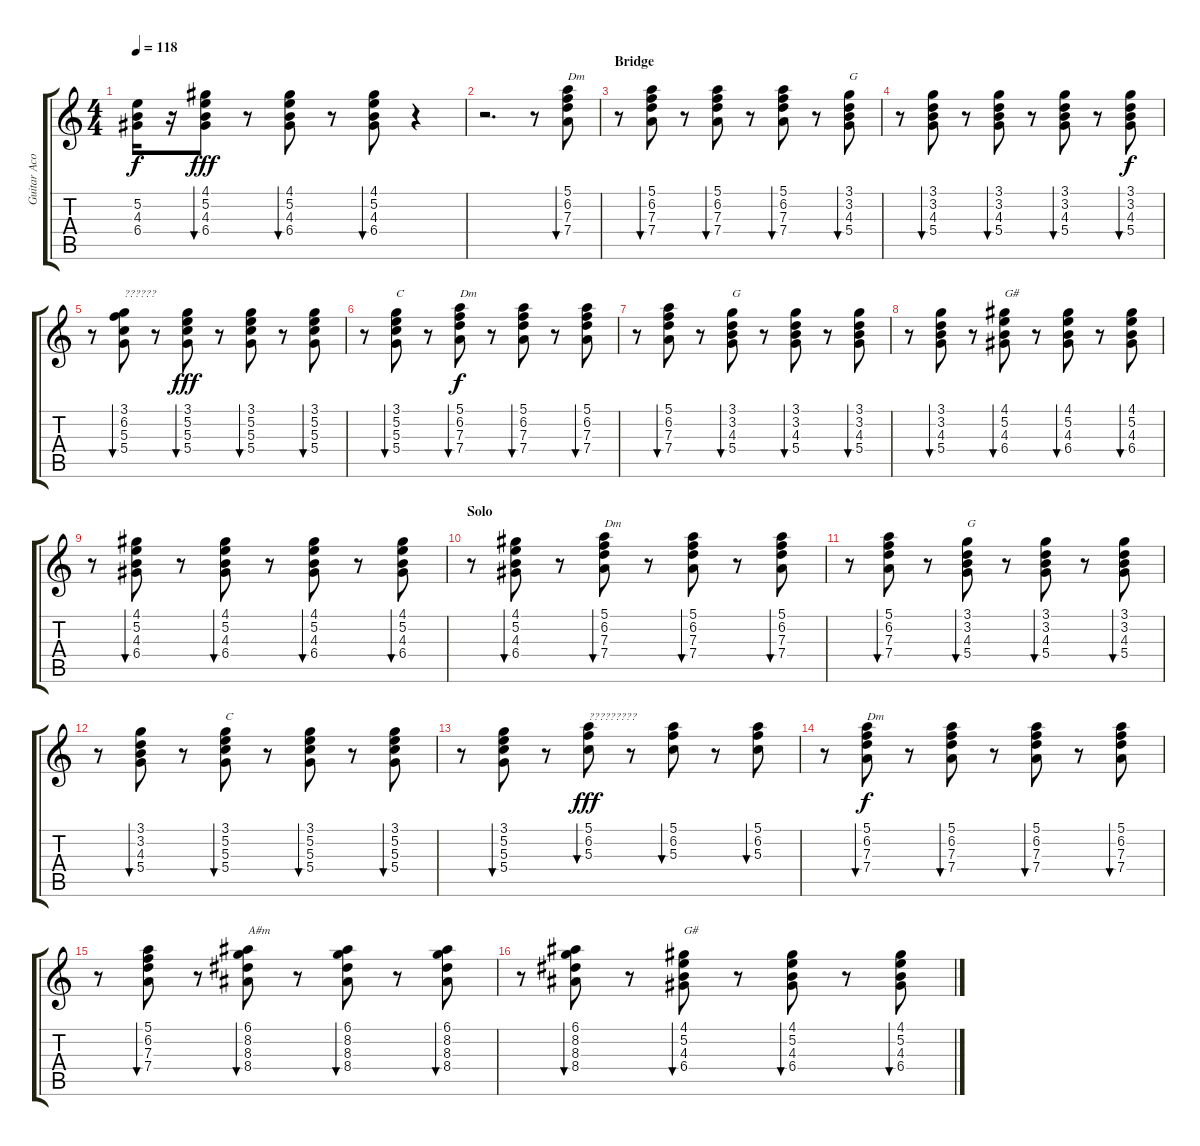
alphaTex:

\track ("Guitar Acoustic" "Guitar Aco") {instrument acousticguitarsteel}
\staff {score tabs}
\tuning (E4 B3 G3 D3 A2 E2) {hide}
\ts (4 4)
\tempo 118
\clef g2
\ks c
(5.2{t} 4.3{t} 6.4{t}).16{dy f} r.16 (4.1 5.2 4.3 6.4).8{bu 30 dy fff} r.8 (4.1 5.2 4.3 6.4).8{bu 30} r.8 (4.1 5.2 4.3 6.4).8{bu 30} r.4 |
r.2{d} r.8 (5.1 6.2 7.3 7.4).8{bu 30 txt "Dm"} |
\section ("" "Bridge")
r.8 (5.1 6.2 7.3 7.4).8{bu 30} r.8 (5.1 6.2 7.3 7.4).8{bu 30} r.8 (5.1 6.2 7.3 7.4).8{bu 30} r.8 (3.1 3.2 4.3 5.4).8{bu 30 txt "G"} |
r.8 (3.1 3.2 4.3 5.4).8{bu 30} r.8 (3.1 3.2 4.3 5.4).8{bu 30} r.8 (3.1 3.2 4.3 5.4).8{bu 30} r.8 (3.1 3.2 4.3 5.4).8{bu 30 dy f} |
r.8 (3.1 6.2 5.3 5.4).8{bu 30 txt "??????"} r.8 (3.1 5.2 5.3 5.4).8{bu 30 dy fff} r.8 (3.1 5.2 5.3 5.4).8{bu 30} r.8 (3.1 5.2 5.3 5.4).8{bu 30} |
r.8 (3.1 5.2 5.3 5.4).8{bu 30 txt "C"} r.8 (5.1 6.2 7.3 7.4).8{bu 30 txt "Dm" dy f} r.8 (5.1 6.2 7.3 7.4).8{bu 30} r.8 (5.1 6.2 7.3 7.4).8{bu 30} |
r.8 (5.1 6.2 7.3 7.4).8{bu 30} r.8 (3.1 3.2 4.3 5.4).8{bu 30 txt "G"} r.8 (3.1 3.2 4.3 5.4).8{bu 30} r.8 (3.1 3.2 4.3 5.4).8{bu 30} |
r.8 (3.1 3.2 4.3 5.4).8{bu 30} r.8 (4.1 5.2 4.3 6.4).8{bu 30 txt "G#"} r.8 (4.1 5.2 4.3 6.4).8{bu 30} r.8 (4.1 5.2 4.3 6.4).8{bu 30} |
r.8 (4.1 5.2 4.3 6.4).8{bu 30} r.8 (4.1 5.2 4.3 6.4).8{bu 30} r.8 (4.1 5.2 4.3 6.4).8{bu 30} r.8 (4.1 5.2 4.3 6.4).8{bu 30} |
\section ("" "Solo")
r.8 (4.1 5.2 4.3 6.4).8{bu 30} r.8 (5.1 6.2 7.3 7.4).8{bu 30 txt "Dm"} r.8 (5.1 6.2 7.3 7.4).8{bu 30} r.8 (5.1 6.2 7.3 7.4).8{bu 30} |
r.8 (5.1 6.2 7.3 7.4).8{bu 30} r.8 (3.1 3.2 4.3 5.4).8{bu 30 txt "G"} r.8 (3.1 3.2 4.3 5.4).8{bu 30} r.8 (3.1 3.2 4.3 5.4).8{bu 30} |
r.8 (3.1 3.2 4.3 5.4).8{bu 30} r.8 (3.1 5.2 5.3 5.4).8{bu 30 txt "C"} r.8 (3.1 5.2 5.3 5.4).8{bu 30} r.8 (3.1 5.2 5.3 5.4).8{bu 30} |
r.8 (3.1 5.2 5.3 5.4).8{bu 30} r.8 (5.1 6.2 5.3).8{bu 30 txt "?????????" dy fff} r.8 (5.1 6.2 5.3).8{bu 30} r.8 (5.1 6.2 5.3).8{bu 30} |
r.8 (5.1 6.2 7.3 7.4).8{bu 30 txt "Dm" dy f} r.8 (5.1 6.2 7.3 7.4).8{bu 30} r.8 (5.1 6.2 7.3 7.4).8{bu 30} r.8 (5.1 6.2 7.3 7.4).8{bu 30} |
r.8 (5.1 6.2 7.3 7.4).8{bu 30} r.8 (6.1 8.2 8.3 8.4).8{bu 30 txt "A#m"} r.8 (6.1 8.2 8.3 8.4).8{bu 30} r.8 (6.1 8.2 8.3 8.4).8{bu 30} |
r.8 (6.1 8.2 8.3 8.4).8{bu 30} r.8 (4.1 5.2 4.3 6.4).8{bu 30 txt "G#"} r.8 (4.1 5.2 4.3 6.4).8{bu 30} r.8 (4.1 5.2 4.3 6.4).8{bu 30}
